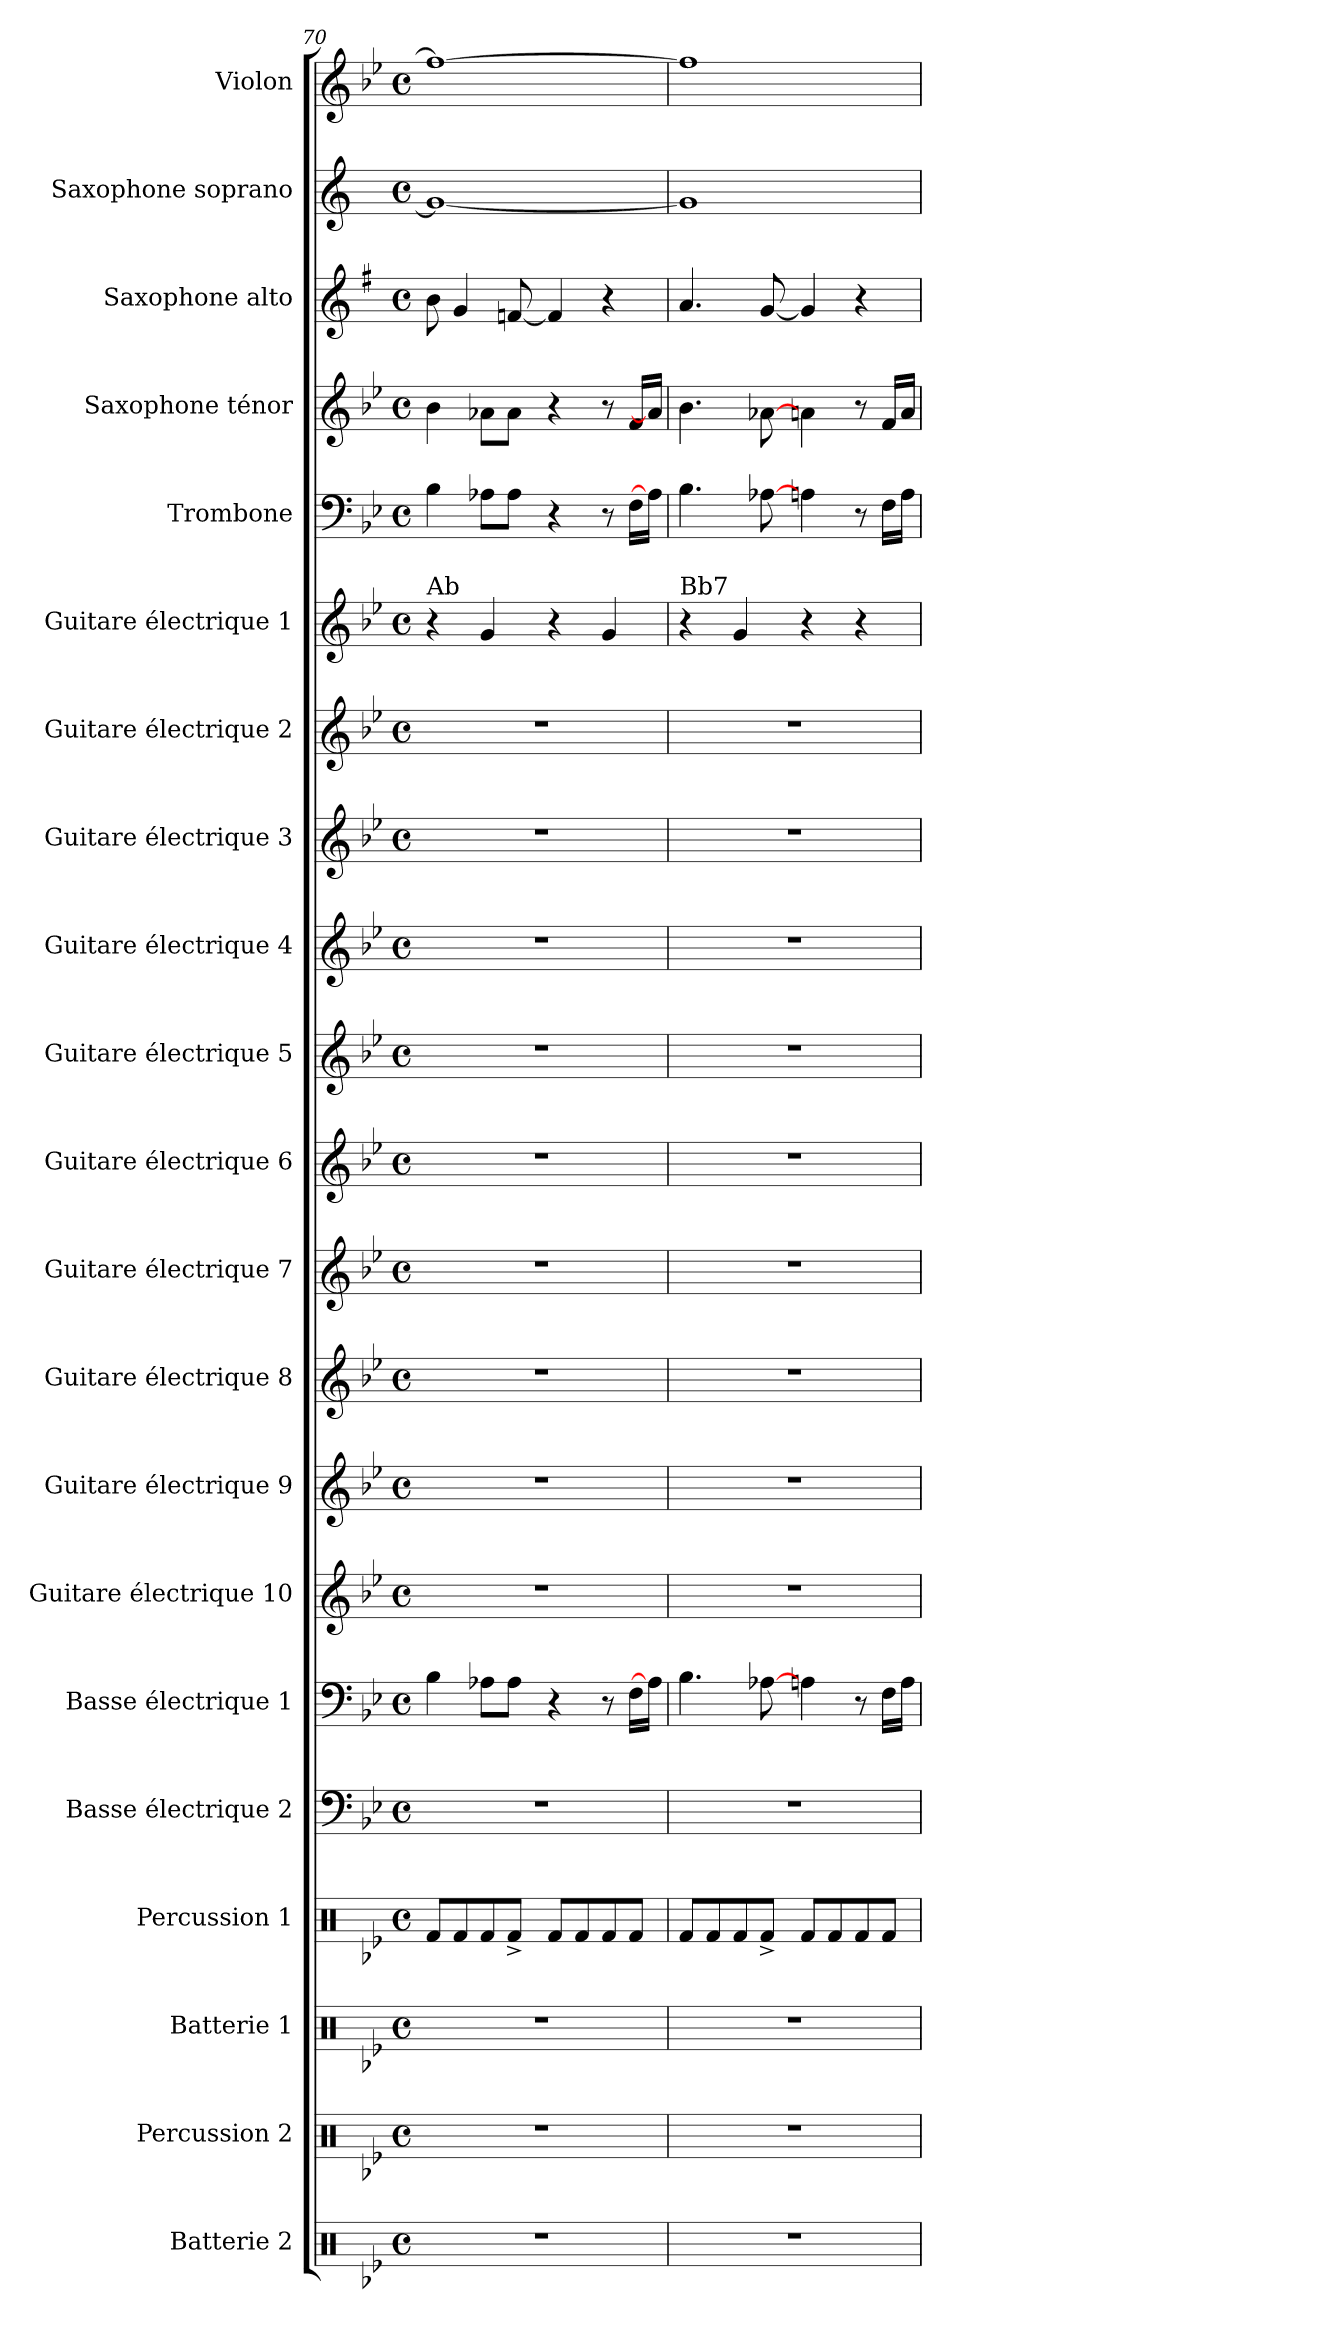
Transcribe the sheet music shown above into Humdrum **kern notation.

**kern	**kern	**kern	**kern	**kern	**kern	**kern	**kern	**kern	**kern	**kern	**kern	**kern	**kern	**kern	**kern	**kern	**kern	**kern	**kern	**kern
*part21	*part20	*part19	*part18	*part17	*part16	*part15	*part14	*part13	*part12	*part11	*part10	*part9	*part8	*part7	*part6	*part5	*part4	*part3	*part2	*part1
*staff21	*staff20	*staff19	*staff18	*staff17	*staff16	*staff15	*staff14	*staff13	*staff12	*staff11	*staff10	*staff9	*staff8	*staff7	*staff6	*staff5	*staff4	*staff3	*staff2	*staff1
*I"Batterie 2	*I"Percussion 2	*I"Batterie 1	*I"Percussion 1	*I"Basse électrique 2	*I"Basse électrique 1	*I"Guitare électrique 10	*I"Guitare électrique 9	*I"Guitare électrique 8	*I"Guitare électrique 7	*I"Guitare électrique 6	*I"Guitare électrique 5	*I"Guitare électrique 4	*I"Guitare électrique 3	*I"Guitare électrique 2	*I"Guitare électrique 1	*I"Trombone	*I"Saxophone ténor	*I"Saxophone alto	*I"Saxophone soprano	*I"Violon
*I'Batt. 2	*I'Perc. 2	*I'Batt. 1	*I'Perc. 1	*I'B.ƒ. 2	*I'B.ƒ. 1	*I'Gtr.ƒ. 10	*I'Gtr.ƒ. 9	*I'Gtr.ƒ. 8	*I'Gtr.ƒ. 7	*I'Gtr.ƒ. 6	*I'Gtr.ƒ. 5	*I'Gtr.ƒ. 4	*I'Gtr.ƒ. 3	*I'Gtr.ƒ. 2	*I'Gtr.ƒ. 1	*I'Tbn.	*I'Sx. T.	*I'Sx. A.	*I'Sx. S.	*I'Vln.
*clefX	*clefX	*clefX	*clefX	*clefF4	*clefF4	*clefG2	*clefG2	*clefG2	*clefG2	*clefG2	*clefG2	*clefG2	*clefG2	*clefG2	*clefG2	*clefF4	*clefG2	*clefG2	*clefG2	*clefG2
*	*	*	*	*ITrd7c12	*ITrd7c12	*ITrd7c12	*ITrd7c12	*ITrd7c12	*ITrd7c12	*ITrd7c12	*ITrd7c12	*ITrd7c12	*ITrd7c12	*ITrd7c12	*ITrd7c12	*	*ITrd8c14	*ITrd5c9	*ITrd1c2	*
*k[b-e-]	*k[b-e-]	*k[b-e-]	*k[b-e-]	*k[b-e-]	*k[b-e-]	*k[b-e-]	*k[b-e-]	*k[b-e-]	*k[b-e-]	*k[b-e-]	*k[b-e-]	*k[b-e-]	*k[b-e-]	*k[b-e-]	*k[b-e-]	*k[b-e-]	*k[b-e-]	*k[b-e-]	*k[b-e-]	*k[b-e-]
*B-:	*B-:	*B-:	*B-:	*B-:	*B-:	*B-:	*B-:	*B-:	*B-:	*B-:	*B-:	*B-:	*B-:	*B-:	*B-:	*B-:	*B-:	*B-:	*B-:	*B-:
*M4/4	*M4/4	*M4/4	*M4/4	*M4/4	*M4/4	*M4/4	*M4/4	*M4/4	*M4/4	*M4/4	*M4/4	*M4/4	*M4/4	*M4/4	*M4/4	*M4/4	*M4/4	*M4/4	*M4/4	*M4/4
*met(c)	*met(c)	*met(c)	*met(c)	*met(c)	*met(c)	*met(c)	*met(c)	*met(c)	*met(c)	*met(c)	*met(c)	*met(c)	*met(c)	*met(c)	*met(c)	*met(c)	*met(c)	*met(c)	*met(c)	*met(c)
=70	=70	=70	=70	=70	=70	=70	=70	=70	=70	=70	=70	=70	=70	=70	=70	=70	=70	=70	=70	=70
!	!	!	!	!	!	!	!	!	!	!	!	!	!	!	!LO:TX:a:t=Ab	!	!	!	!	!
1r	1r	1r	8Rf/L	1r	4BB-\	1r	1r	1r	1r	1r	1r	1r	1r	1r	4r	4B-\	4B-\	8d\	1f_	1ff_
.	.	.	8Rf/	.	.	.	.	.	.	.	.	.	.	.	.	.	.	4B-/	.	.
.	.	.	8Rf/	.	8AA-X\L	.	.	.	.	.	.	.	.	.	4G/	8A-X\L	8A-X\L	.	.	.
.	.	.	8Rf^</J	.	8AA-\J	.	.	.	.	.	.	.	.	.	.	8A-\J	8A-\J	[8A-X/	.	.
.	.	.	8Rf/L	.	4r	.	.	.	.	.	.	.	.	.	4r	4r	4r	4A-/]	.	.
.	.	.	8Rf/	.	.	.	.	.	.	.	.	.	.	.	.	.	.	.	.	.
.	.	.	8Rf/	.	8r	.	.	.	.	.	.	.	.	.	4G/	8r	8r	4r	.	.
.	.	.	8Rf/J	.	16FF\LL	.	.	.	.	.	.	.	.	.	.	16F\LL	16F/LL	.	.	.
.	.	.	.	.	16AA-\JJ]	.	.	.	.	.	.	.	.	.	.	16A-\JJ]	16A-/JJ]	.	.	.
=71	=71	=71	=71	=71	=71	=71	=71	=71	=71	=71	=71	=71	=71	=71	=71	=71	=71	=71	=71	=71
!	!	!	!	!	!	!	!	!	!	!	!	!	!	!	!LO:TX:a:t=Bb7	!	!	!	!	!
1r	1r	1r	8Rf/L	1r	4.BB-\	1r	1r	1r	1r	1r	1r	1r	1r	1r	4r	4.B-\	4.B-\	4.c/	1f]	1ff]
.	.	.	8Rf/	.	.	.	.	.	.	.	.	.	.	.	.	.	.	.	.	.
.	.	.	8Rf/	.	.	.	.	.	.	.	.	.	.	.	4G/	.	.	.	.	.
.	.	.	8Rf^</J	.	[8AA-X\	.	.	.	.	.	.	.	.	.	.	[8A-X\	[8A-X\	[8B-/	.	.
.	.	.	8Rf/L	.	4AA\	.	.	.	.	.	.	.	.	.	4r	4A\	4A\	4B-/]	.	.
.	.	.	8Rf/	.	.	.	.	.	.	.	.	.	.	.	.	.	.	.	.	.
.	.	.	8Rf/	.	8r	.	.	.	.	.	.	.	.	.	4r	8r	8r	4r	.	.
.	.	.	8Rf/J	.	16FF\LL	.	.	.	.	.	.	.	.	.	.	16F\LL	16F/LL	.	.	.
.	.	.	.	.	16AA\JJ	.	.	.	.	.	.	.	.	.	.	16A\JJ	16A/JJ	.	.	.
=	=	=	=	=	=	=	=	=	=	=	=	=	=	=	=	=	=	=	=	=
*-	*-	*-	*-	*-	*-	*-	*-	*-	*-	*-	*-	*-	*-	*-	*-	*-	*-	*-	*-	*-
